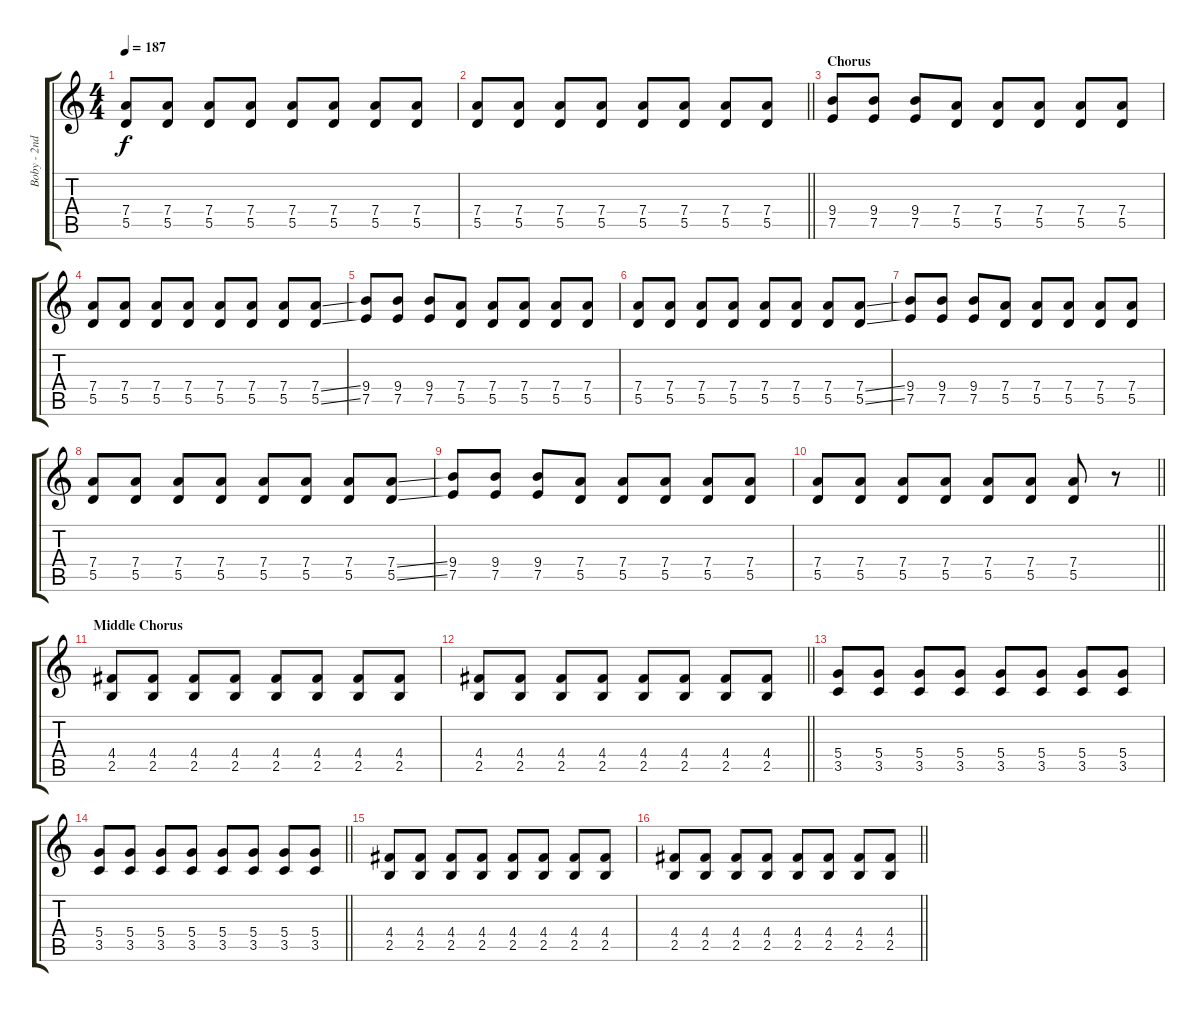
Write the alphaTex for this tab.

\track ("Boby - 2nd Guitar" "Boby - 2nd") {instrument distortionguitar}
\staff {score tabs}
\tuning (E4 B3 G3 D3 A2 E2) {hide}
\ts (4 4)
\tempo 187
\clef g2
\ks c
(7.4 5.5).8{dy f} (7.4 5.5).8 (7.4 5.5).8 (7.4 5.5).8 (7.4 5.5).8 (7.4 5.5).8 (7.4 5.5).8 (7.4 5.5).8 |
\barLineRight lightlight
(7.4 5.5).8 (7.4 5.5).8 (7.4 5.5).8 (7.4 5.5).8 (7.4 5.5).8 (7.4 5.5).8 (7.4 5.5).8 (7.4 5.5).8 |
\section ("" "Chorus")
(9.4 7.5).8 (9.4 7.5).8 (9.4 7.5).8 (7.4 5.5).8 (7.4 5.5).8 (7.4 5.5).8 (7.4 5.5).8 (7.4 5.5).8 |
(7.4 5.5).8 (7.4 5.5).8 (7.4 5.5).8 (7.4 5.5).8 (7.4 5.5).8 (7.4 5.5).8 (7.4 5.5).8 (7.4{ss} 5.5{ss}).8 |
(9.4 7.5).8 (9.4 7.5).8 (9.4 7.5).8 (7.4 5.5).8 (7.4 5.5).8 (7.4 5.5).8 (7.4 5.5).8 (7.4 5.5).8 |
(7.4 5.5).8 (7.4 5.5).8 (7.4 5.5).8 (7.4 5.5).8 (7.4 5.5).8 (7.4 5.5).8 (7.4 5.5).8 (7.4{ss} 5.5{ss}).8 |
(9.4 7.5).8 (9.4 7.5).8 (9.4 7.5).8 (7.4 5.5).8 (7.4 5.5).8 (7.4 5.5).8 (7.4 5.5).8 (7.4 5.5).8 |
(7.4 5.5).8 (7.4 5.5).8 (7.4 5.5).8 (7.4 5.5).8 (7.4 5.5).8 (7.4 5.5).8 (7.4 5.5).8 (7.4{ss} 5.5{ss}).8 |
(9.4 7.5).8 (9.4 7.5).8 (9.4 7.5).8 (7.4 5.5).8 (7.4 5.5).8 (7.4 5.5).8 (7.4 5.5).8 (7.4 5.5).8 |
\barLineRight lightlight
(7.4 5.5).8 (7.4 5.5).8 (7.4 5.5).8 (7.4 5.5).8 (7.4 5.5).8 (7.4 5.5).8 (7.4 5.5).8 r.8 |
\section ("" "Middle Chorus")
(4.4 2.5).8 (4.4 2.5).8 (4.4 2.5).8 (4.4 2.5).8 (4.4 2.5).8 (4.4 2.5).8 (4.4 2.5).8 (4.4 2.5).8 |
\barLineRight lightlight
(4.4 2.5).8 (4.4 2.5).8 (4.4 2.5).8 (4.4 2.5).8 (4.4 2.5).8 (4.4 2.5).8 (4.4 2.5).8 (4.4 2.5).8 |
(5.4 3.5).8 (5.4 3.5).8 (5.4 3.5).8 (5.4 3.5).8 (5.4 3.5).8 (5.4 3.5).8 (5.4 3.5).8 (5.4 3.5).8 |
\barLineRight lightlight
(5.4 3.5).8 (5.4 3.5).8 (5.4 3.5).8 (5.4 3.5).8 (5.4 3.5).8 (5.4 3.5).8 (5.4 3.5).8 (5.4 3.5).8 |
(4.4 2.5).8 (4.4 2.5).8 (4.4 2.5).8 (4.4 2.5).8 (4.4 2.5).8 (4.4 2.5).8 (4.4 2.5).8 (4.4 2.5).8 |
\barLineRight lightlight
(4.4 2.5).8 (4.4 2.5).8 (4.4 2.5).8 (4.4 2.5).8 (4.4 2.5).8 (4.4 2.5).8 (4.4 2.5).8 (4.4 2.5).8
